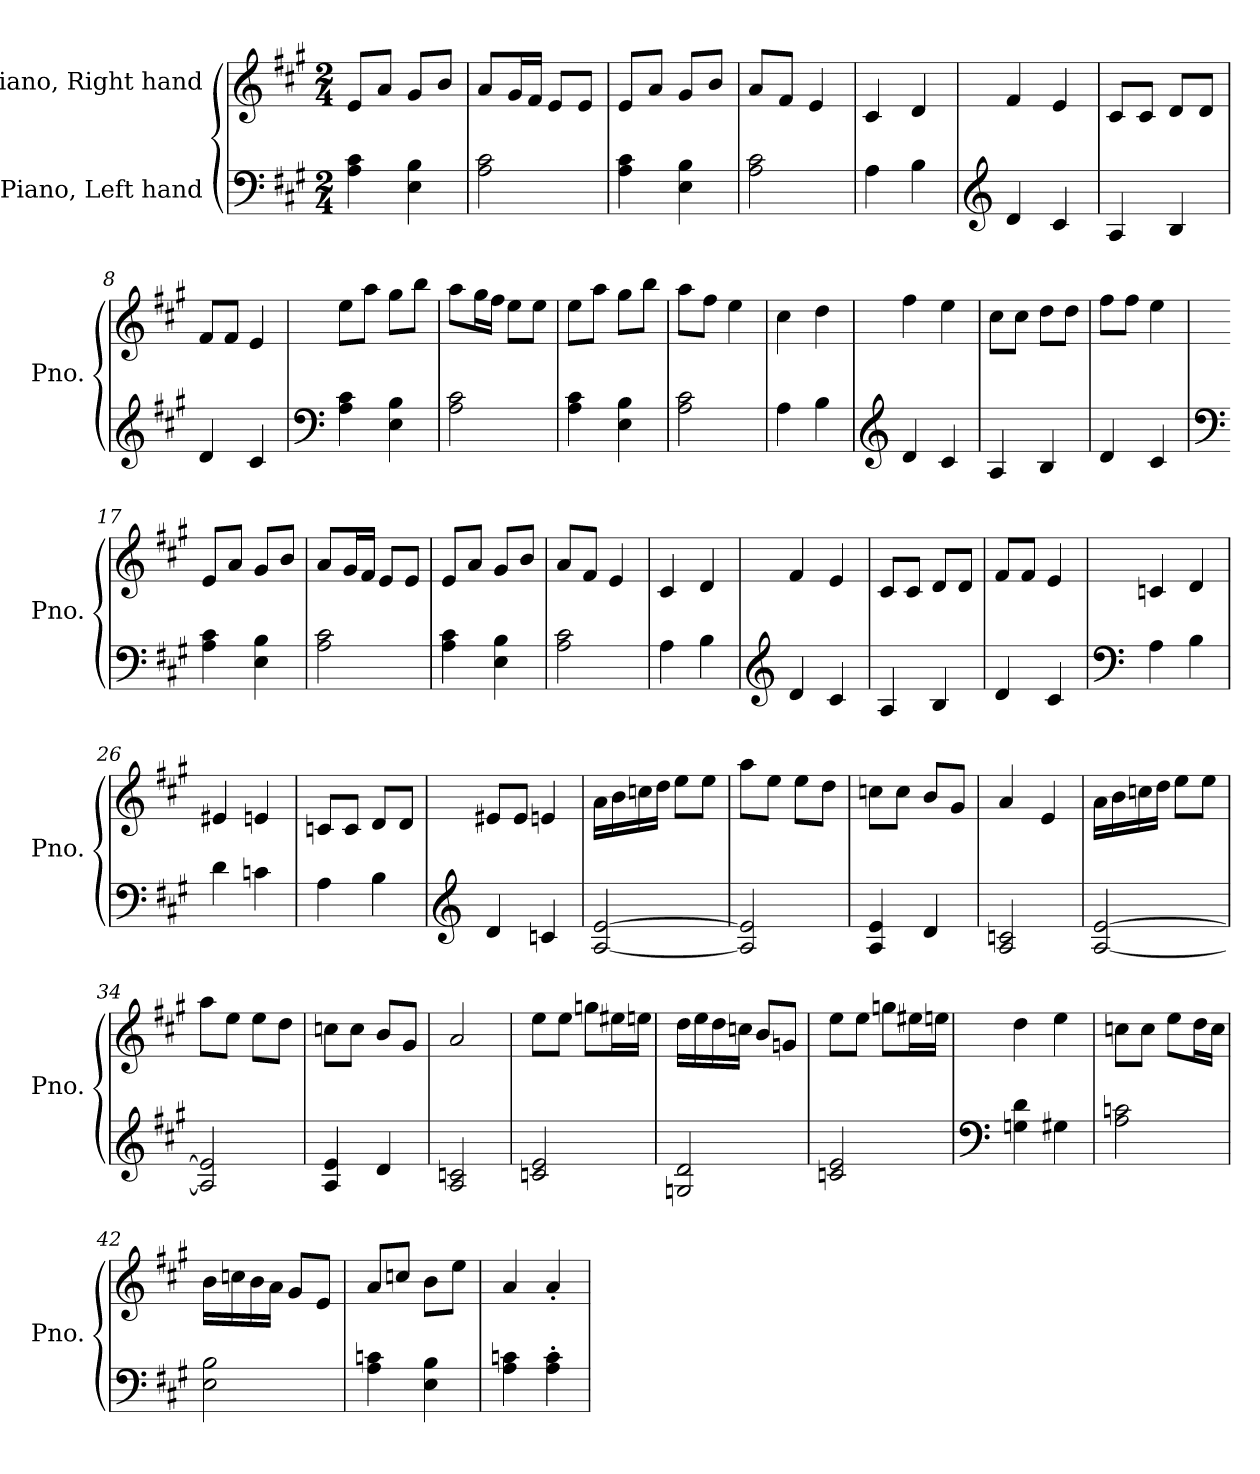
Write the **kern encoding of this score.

**kern	**kern
*part2	*part1
*staff2	*staff1
*I"Piano, Left hand	*I"Piano, Right hand
*I'Pno.	*I'Pno.
*clefF4	*clefG2
*k[f#c#g#]	*k[f#c#g#]
*M2/4	*M2/4
*MM120	*MM120
=1	=1
4A\ 4c#\	8e/L
.	8a/J
4E\ 4B\	8g#/L
.	8b/J
=2	=2
2A\ 2c#\	8a/L
.	16g#/L
.	16f#/JJ
.	8e/L
.	8e/J
=3	=3
4A\ 4c#\	8e/L
.	8a/J
4E\ 4B\	8g#/L
.	8b/J
=4	=4
2A\ 2c#\	8a/L
.	8f#/J
.	4e/
=5	=5
4A\	4c#/
4B\	4d/
=6	=6
*clefG2	*
4d/	4f#/
4c#/	4e/
=7	=7
4A/	8c#/L
.	8c#/J
4B/	8d/L
.	8d/J
!!LO:LB:g=z
=8	=8
4d/	8f#/L
.	8f#/J
4c#/	4e/
=9	=9
*clefF4	*
4A\ 4c#\	8ee\L
.	8aa\J
4E\ 4B\	8gg#\L
.	8bb\J
=10	=10
2A\ 2c#\	8aa\L
.	16gg#\L
.	16ff#\JJ
.	8ee\L
.	8ee\J
=11	=11
4A\ 4c#\	8ee\L
.	8aa\J
4E\ 4B\	8gg#\L
.	8bb\J
=12	=12
2A\ 2c#\	8aa\L
.	8ff#\J
.	4ee\
=13	=13
4A\	4cc#\
4B\	4dd\
=14	=14
*clefG2	*
4d/	4ff#\
4c#/	4ee\
=15	=15
4A/	8cc#\L
.	8cc#\J
4B/	8dd\L
.	8dd\J
=16	=16
4d/	8ff#\L
.	8ff#\J
4c#/	4ee\
!!LO:LB:g=z
=17	=17
*clefF4	*
4A\ 4c#\	8e/L
.	8a/J
4E\ 4B\	8g#/L
.	8b/J
=18	=18
2A\ 2c#\	8a/L
.	16g#/L
.	16f#/JJ
.	8e/L
.	8e/J
=19	=19
4A\ 4c#\	8e/L
.	8a/J
4E\ 4B\	8g#/L
.	8b/J
=20	=20
2A\ 2c#\	8a/L
.	8f#/J
.	4e/
=21	=21
4A\	4c#/
4B\	4d/
=22	=22
*clefG2	*
4d/	4f#/
4c#/	4e/
=23	=23
4A/	8c#/L
.	8c#/J
4B/	8d/L
.	8d/J
=24	=24
4d/	8f#/L
.	8f#/J
4c#/	4e/
=25	=25
*clefF4	*
4A\	4cn/
4B\	4d/
!!LO:LB:g=z
=26	=26
4d\	4e#X/
4cn\	4en/
=27	=27
4A\	8cn/L
.	8c/J
4B\	8d/L
.	8d/J
=28	=28
*clefG2	*
4d/	8e#X/L
.	8e#/J
4cn/	4en/
=29	=29
[2A/ [2e/	16a\LL
.	16b\
.	16ccn\
.	16dd\JJ
.	8ee\L
.	8ee\J
=30	=30
2A/] 2e/]	8aa\L
.	8ee\J
.	8ee\L
.	8dd\J
=31	=31
4A/ 4e/	8ccn\L
.	8cc\J
4d/	8b/L
.	8g#/J
=32	=32
2A/ 2cn/	4a/
.	4e/
!!LO:LB:g=z
=33	=33
[2A/ [2e/	16a\LL
.	16b\
.	16ccn\
.	16dd\JJ
.	8ee\L
.	8ee\J
=34	=34
2A/] 2e/]	8aa\L
.	8ee\J
.	8ee\L
.	8dd\J
=35	=35
4A/ 4e/	8ccn\L
.	8cc\J
4d/	8b/L
.	8g#/J
=36	=36
2A/ 2cn/	2a/
=37	=37
2cn/ 2e/	8ee\L
.	8ee\J
.	8ggn\L
.	16ee#X\L
.	16een\JJ
=38	=38
2Gn/ 2d/	16dd\LL
.	16ee\
.	16dd\
.	16ccn\JJ
.	8b/L
.	8gn/J
!!LO:LB:g=z
=39	=39
2cn/ 2e/	8ee\L
.	8ee\J
.	8ggn\L
.	16ee#X\L
.	16een\JJ
=40	=40
*clefF4	*
4Gn\ 4d\	4dd\
4G#X\	4ee\
=41	=41
2A\ 2cn\	8ccn\L
.	8cc\J
.	8ee\L
.	16dd\L
.	16cc\JJ
=42	=42
2E\ 2B\	16b\LL
.	16ccn\
.	16b\
.	16a\JJ
.	8g#/L
.	8e/J
=43	=43
4A\ 4cn\	8a/L
.	8ccn/J
4E\ 4B\	8b\L
.	8ee\J
=44	=44
4A\ 4cn\	4a/
4A\' 4c\'	4a'/
=	=
*-	*-
